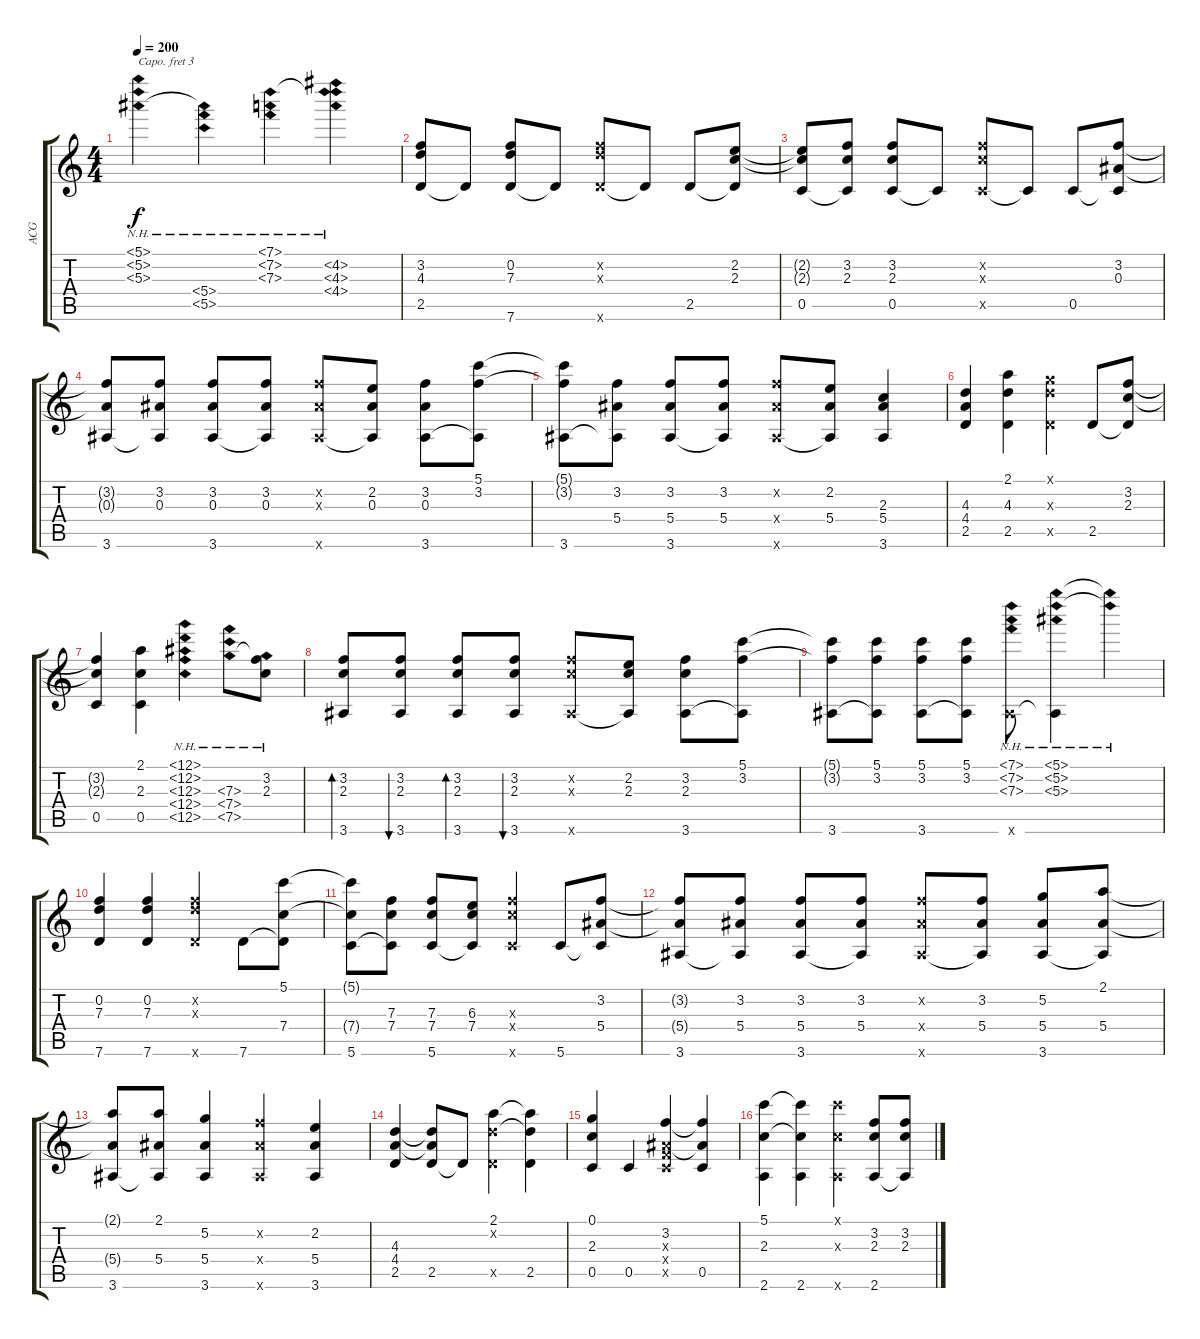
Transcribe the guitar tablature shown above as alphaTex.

\track ("ACG" "ACG") {instrument acousticguitarnylon}
\staff {score tabs}
\capo 3
\tuning (E4 B3 G3 D3 A2 E2) {hide}
\ts (4 4)
\tempo 200
\clef g2
\ks c
(5.1{nh} 5.2{nh} 5.3{nh}).4{dy f} (5.3{nh t} 5.4{nh} 5.5{nh}).4 (7.1{nh} 7.2{nh} 7.3{nh}).4 (7.1{nh t} 4.2{nh} 4.3{nh} 4.4{nh}).4 |
(3.2 4.3 2.5).8 2.5{t}.8 (0.2 7.3 7.6).8 7.6{t}.8 (0.2{x} 7.3{x} 7.6{x}).8 7.6{t}.8 2.5.8 (2.2 2.3 2.5{t}).8 |
(2.2{t} 2.3{t} 0.5).8 (3.2 2.3 0.5{t}).8 (3.2 2.3 0.5).8 0.5{t}.8 (3.2{x} 2.3{x} 0.5{x}).8 0.5{t}.8 0.5.8 (3.2 0.3 0.5{t}).8 |
(3.2{t} 0.3{t} 3.6).8 (3.2 0.3 3.6{t}).8 (3.2 0.3 3.6).8 (3.2 0.3 3.6{t}).8 (3.2{x} 0.3{x} 3.6{x}).8 (2.2 0.3 3.6{t}).8 (3.2 0.3 3.6).8 (5.1 3.2 3.6{t}).8 |
(5.1{t} 3.2{t} 3.6).8 (3.2 5.4 3.6{t}).8 (3.2 5.4 3.6).8 (3.2 5.4 3.6{t}).8 (3.2{x} 5.4{x} 3.6{x}).8 (2.2 5.4 3.6{t}).8 (2.3 5.4 3.6).4 |
(4.3 4.4 2.5).4 (2.1 4.3 2.5).4 (0.1{x} 4.3{x} 2.5{x}).4 2.5.8 (3.2 2.3 2.5{t}).8 |
(3.2{t} 2.3{t} 0.5).4 (2.1 2.3 0.5).4 (12.1{nh} 12.2{nh} 12.3{nh} 12.4{nh} 12.5{nh}).4 (7.3{nh} 7.4{nh} 7.5{nh}).8 (3.2 2.3 7.5{nh t}).8 |
(3.2 2.3 3.6).8{bd 60} (3.2 2.3 3.6).8{bu 60} (3.2 2.3 3.6).8{bd 60} (3.2 2.3 3.6).8{bu 60} (3.2{x} 2.3{x} 3.6{x}).8 (2.2 2.3 3.6{t}).8 (3.2 2.3 3.6).8 (5.1 3.2 3.6{t}).8 |
(5.1{t} 3.2{t} 3.6).8 (5.1 3.2 3.6{t}).8 (5.1 3.2 3.6).8 (5.1 3.2 3.6{t}).8 (7.1{nh} 7.2{nh} 7.3{nh} 3.6{x}).8 (5.1{nh} 5.2{nh} 5.3{nh} 3.6{t}).4 (5.1{nh t} 5.2{nh t}).4 |
(0.2 7.3 7.6).4 (0.2 7.3 7.6).4 (0.2{x} 7.3{x} 7.6{x}).4 7.6.8 (5.1 7.4 7.6{t}).8 |
(5.1{t} 7.4{t} 5.6).8 (7.3 7.4 5.6{t}).8 (7.3 7.4 5.6).8 (6.3 7.4 5.6{t}).8 (7.3{x} 7.4{x} 5.6{x}).4 5.6.8 (3.2 5.4 5.6{t}).8 |
(3.2{t} 5.4{t} 3.6).8 (3.2 5.4 3.6{t}).8 (3.2 5.4 3.6).8 (3.2 5.4 3.6{t}).8 (3.2{x} 5.4{x} 3.6{x}).8 (3.2 5.4 3.6{t}).8 (5.2 5.4 3.6).8 (2.1 5.4 3.6{t}).8 |
(2.1{t} 5.4{t} 3.6).8 (2.1 5.4 3.6{t}).8 (5.2 5.4 3.6).4 (3.2{x} 5.4{x} 3.6{x}).4 (2.2 5.4 3.6).4 |
(4.3 4.4 2.5).4 (4.3{t} 4.4{t} 2.5).8 2.5{t}.8 (2.1 0.2{x} 2.5{x}).4 (2.1{t} 0.2{t} 2.5).4 |
(0.1 2.3 0.5).4 0.5.4 (3.2 0.3{x} 0.4{x} 0.5{x}).4 (3.2{t} 0.3{t} 0.5).4 |
(5.1 2.3 2.6).4 (5.1{t} 2.3{t} 2.6).4 (5.1{x} 2.3{x} 2.6{x}).4 (3.2 2.3 2.6).8 (3.2 2.3 2.6{t}).8
